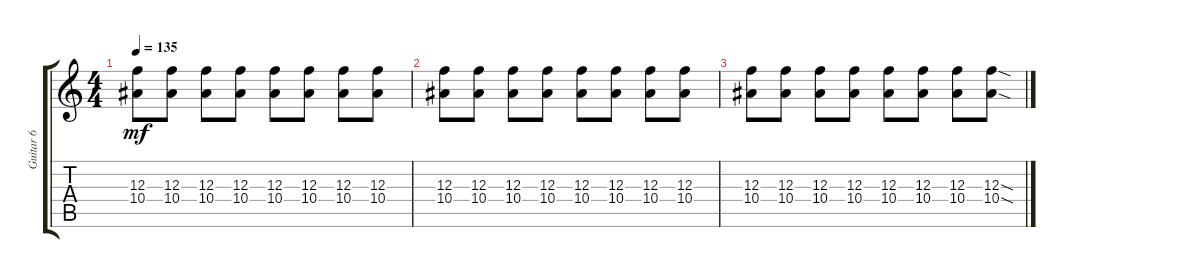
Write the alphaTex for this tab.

\track ("Guitar 6" "Guitar 6") {instrument distortionguitar}
\staff {score tabs}
\tuning (D4 A3 F3 C3 G2 C2) {hide}
\ts (4 4)
\tempo 135
\clef g2
\ks c
(12.3 10.4).8{dy mf} (12.3 10.4).8 (12.3 10.4).8 (12.3 10.4).8 (12.3 10.4).8 (12.3 10.4).8 (12.3 10.4).8 (12.3 10.4).8 |
(12.3 10.4).8 (12.3 10.4).8 (12.3 10.4).8 (12.3 10.4).8 (12.3 10.4).8 (12.3 10.4).8 (12.3 10.4).8 (12.3 10.4).8 |
(12.3 10.4).8 (12.3 10.4).8 (12.3 10.4).8 (12.3 10.4).8 (12.3 10.4).8 (12.3 10.4).8 (12.3 10.4).8 (12.3{sod} 10.4{sod}).8
